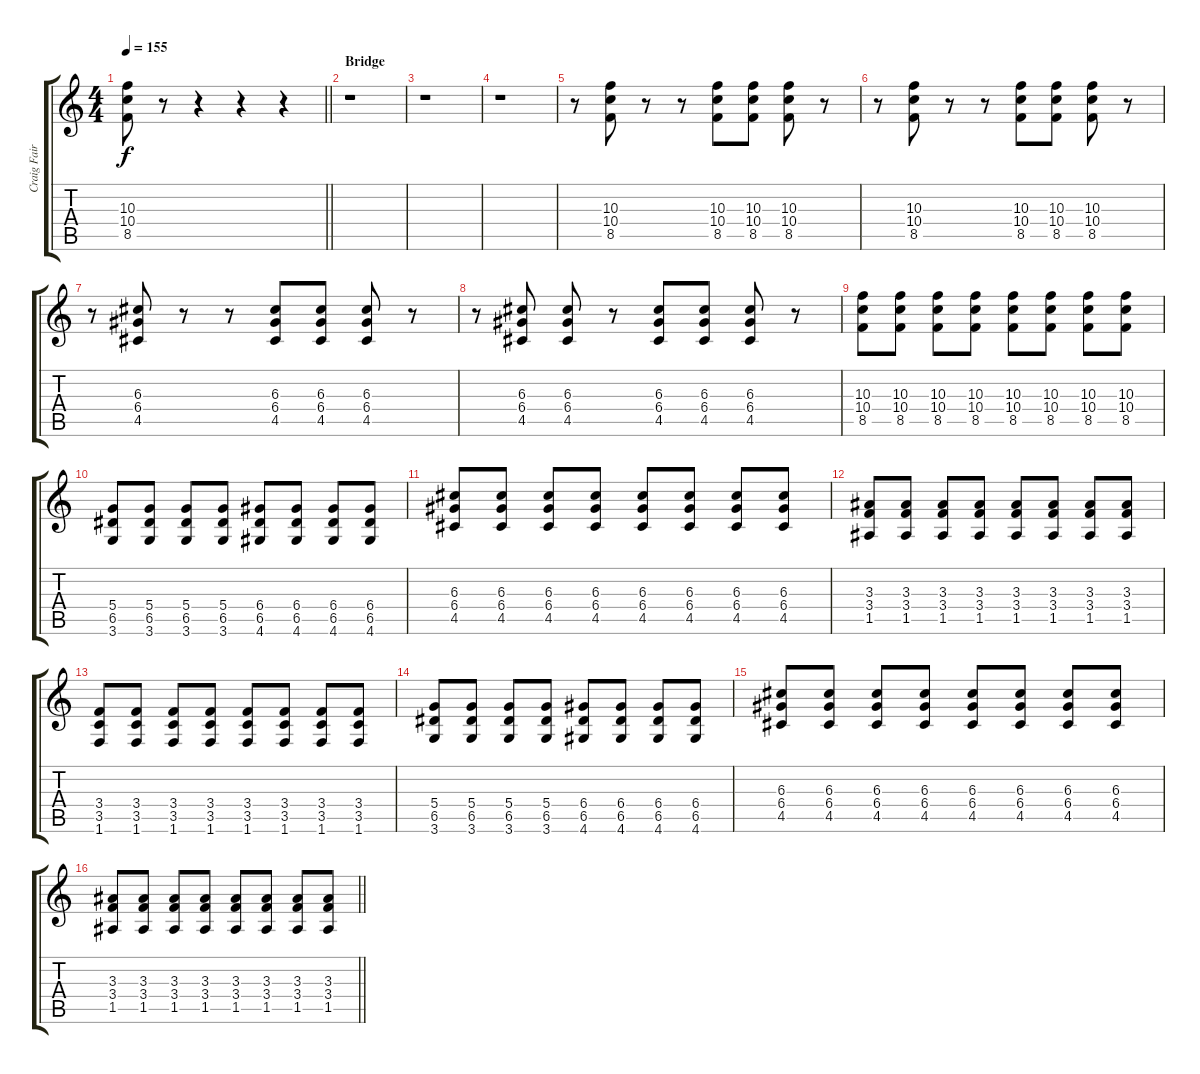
\track ("Craig Fairbaugh Guitar 1" "Craig Fair") {mute instrument overdrivenguitar}
\staff {score tabs}
\tuning (E4 B3 G3 D3 A2 E2) {hide}
\ts (4 4)
\tempo 155
\clef g2
\barLineRight lightlight
\ks c
(10.3 10.4 8.5).8{dy f} r.8 r.4 r.4 r.4 |
\section ("" "Bridge")
r.1 |
r.1 |
r.1 |
r.8 (10.3 10.4 8.5).8 r.8 r.8 (10.3 10.4 8.5).8 (10.3 10.4 8.5).8 (10.3 10.4 8.5).8 r.8 |
r.8 (10.3 10.4 8.5).8 r.8 r.8 (10.3 10.4 8.5).8 (10.3 10.4 8.5).8 (10.3 10.4 8.5).8 r.8 |
r.8 (6.3 6.4 4.5).8 r.8 r.8 (6.3 6.4 4.5).8 (6.3 6.4 4.5).8 (6.3 6.4 4.5).8 r.8 |
r.8 (6.3 6.4 4.5).8 (6.3 6.4 4.5).8 r.8 (6.3 6.4 4.5).8 (6.3 6.4 4.5).8 (6.3 6.4 4.5).8 r.8 |
(10.3 10.4 8.5).8 (10.3 10.4 8.5).8 (10.3 10.4 8.5).8 (10.3 10.4 8.5).8 (10.3 10.4 8.5).8 (10.3 10.4 8.5).8 (10.3 10.4 8.5).8 (10.3 10.4 8.5).8 |
(5.4 6.5 3.6).8 (5.4 6.5 3.6).8 (5.4 6.5 3.6).8 (5.4 6.5 3.6).8 (6.4 6.5 4.6).8 (6.4 6.5 4.6).8 (6.4 6.5 4.6).8 (6.4 6.5 4.6).8 |
(6.3 6.4 4.5).8 (6.3 6.4 4.5).8 (6.3 6.4 4.5).8 (6.3 6.4 4.5).8 (6.3 6.4 4.5).8 (6.3 6.4 4.5).8 (6.3 6.4 4.5).8 (6.3 6.4 4.5).8 |
(3.3 3.4 1.5).8 (3.3 3.4 1.5).8 (3.3 3.4 1.5).8 (3.3 3.4 1.5).8 (3.3 3.4 1.5).8 (3.3 3.4 1.5).8 (3.3 3.4 1.5).8 (3.3 3.4 1.5).8 |
(3.4 3.5 1.6).8 (3.4 3.5 1.6).8 (3.4 3.5 1.6).8 (3.4 3.5 1.6).8 (3.4 3.5 1.6).8 (3.4 3.5 1.6).8 (3.4 3.5 1.6).8 (3.4 3.5 1.6).8 |
(5.4 6.5 3.6).8 (5.4 6.5 3.6).8 (5.4 6.5 3.6).8 (5.4 6.5 3.6).8 (6.4 6.5 4.6).8 (6.4 6.5 4.6).8 (6.4 6.5 4.6).8 (6.4 6.5 4.6).8 |
(6.3 6.4 4.5).8 (6.3 6.4 4.5).8 (6.3 6.4 4.5).8 (6.3 6.4 4.5).8 (6.3 6.4 4.5).8 (6.3 6.4 4.5).8 (6.3 6.4 4.5).8 (6.3 6.4 4.5).8 |
\barLineRight lightlight
(3.3 3.4 1.5).8 (3.3 3.4 1.5).8 (3.3 3.4 1.5).8 (3.3 3.4 1.5).8 (3.3 3.4 1.5).8 (3.3 3.4 1.5).8 (3.3 3.4 1.5).8 (3.3 3.4 1.5).8
